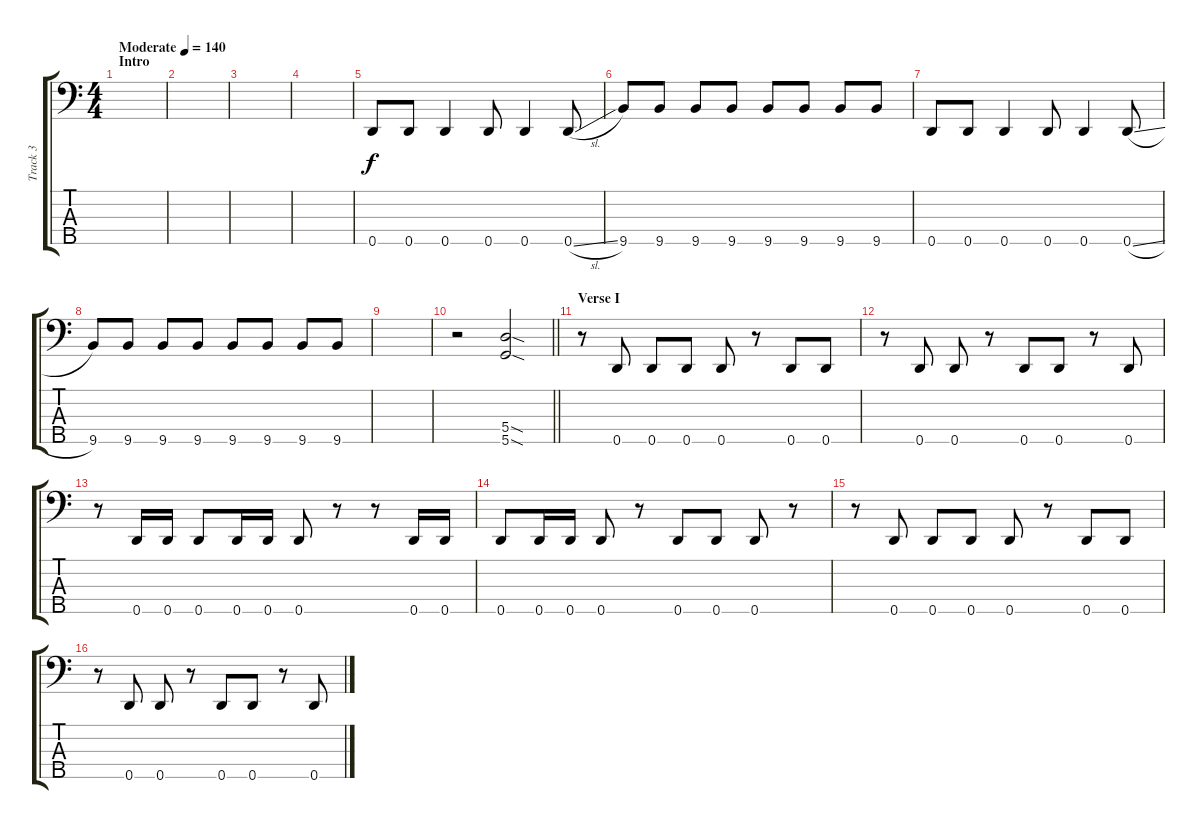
\track ("Track 3" "Track 3") {instrument electricbasspick}
\staff {score tabs}
\tuning (C3 G2 D2 A1 D1) {hide}
\ts (4 4)
\section ("" "Intro")
\tempo (140 "Moderate")
\clef f4
\ks c
|
|
|
|
0.5.8 0.5.8 0.5.4 0.5.8 0.5.4 0.5{sl}.8 |
9.5.8 9.5.8 9.5.8 9.5.8 9.5.8 9.5.8 9.5.8 9.5.8 |
0.5.8 0.5.8 0.5.4 0.5.8 0.5.4 0.5{sl}.8 |
9.5.8 9.5.8 9.5.8 9.5.8 9.5.8 9.5.8 9.5.8 9.5.8 |
|
\barLineRight lightlight
r.2 (5.4{sod} 5.5{sod}).2 |
\section ("" "Verse I")
r.8 0.5.8 0.5.8 0.5.8 0.5.8 r.8 0.5.8 0.5.8 |
r.8 0.5.8 0.5.8 r.8 0.5.8 0.5.8 r.8 0.5.8 |
r.8 0.5.16 0.5.16 0.5.8 0.5.16 0.5.16 0.5.8 r.8 r.8 0.5.16 0.5.16 |
0.5.8 0.5.16 0.5.16 0.5.8 r.8 0.5.8 0.5.8 0.5.8 r.8 |
r.8 0.5.8 0.5.8 0.5.8 0.5.8 r.8 0.5.8 0.5.8 |
r.8 0.5.8 0.5.8 r.8 0.5.8 0.5.8 r.8 0.5.8
